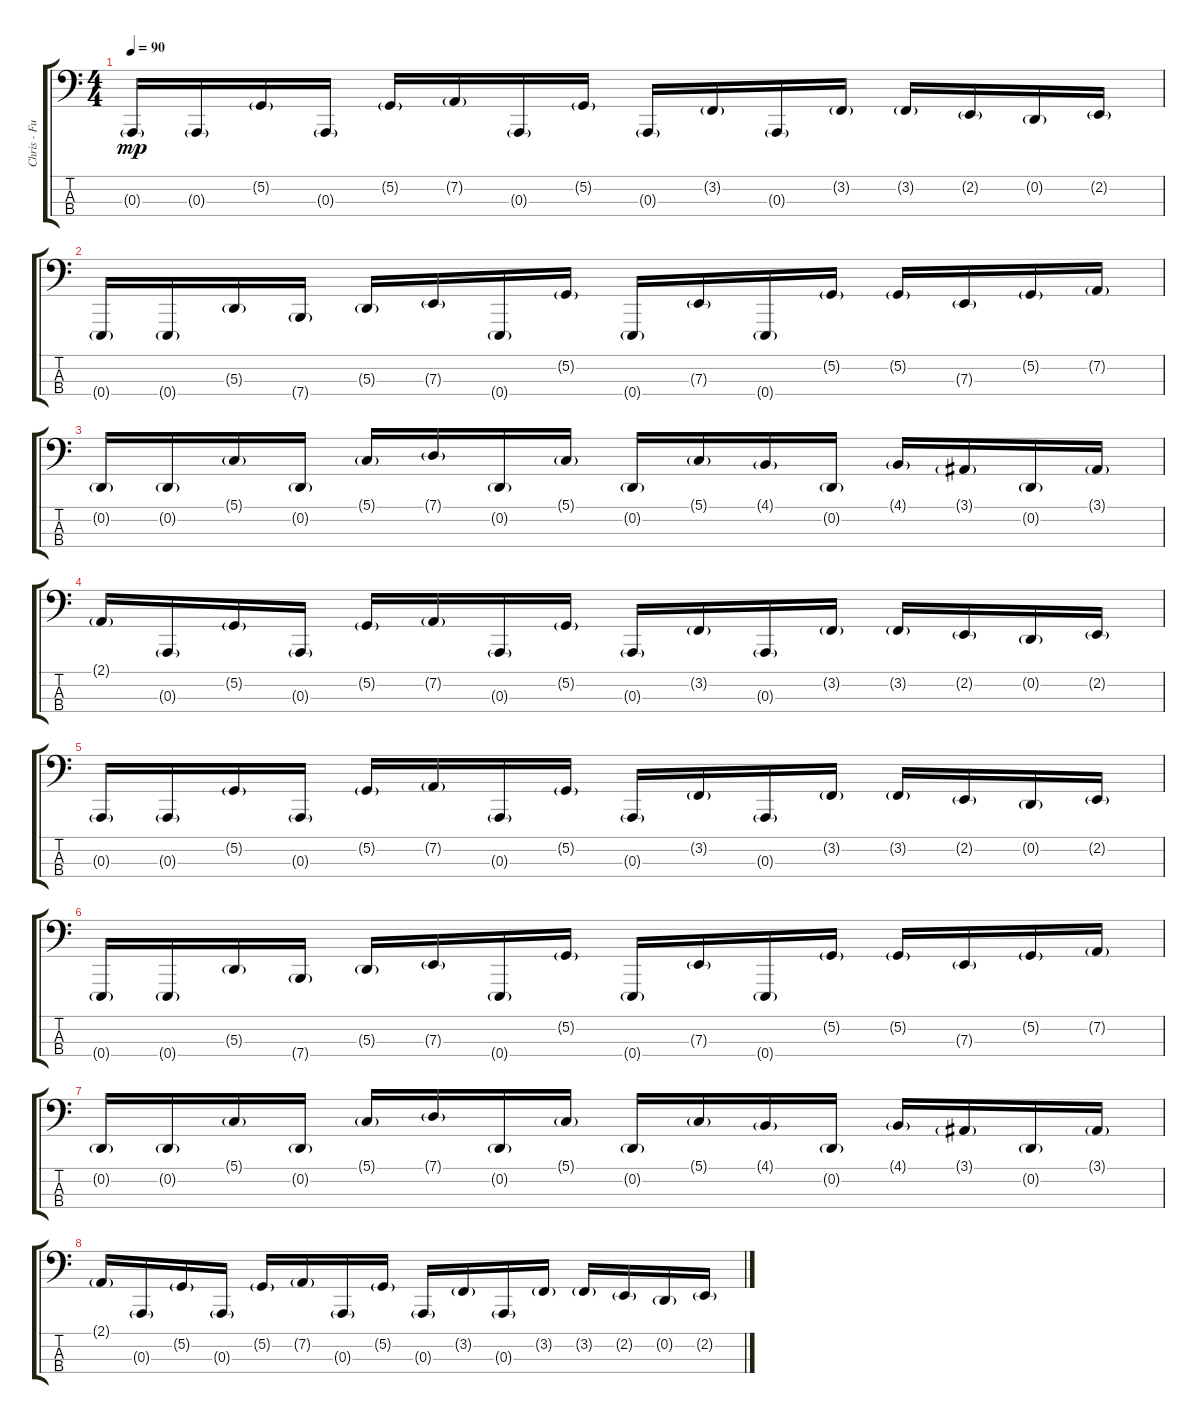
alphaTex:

\track ("Chris - Fuzz Bass." "Chris - Fu") {instrument lead2sawtooth}
\staff {score tabs}
\tuning (G2 D2 A1 E1) {hide}
\ts (4 4)
\tempo 90
\clef f4
\ks c
0.3{g}.16{dy mp instrument lead2sawtooth} 0.3{g}.16 5.2{g}.16 0.3{g}.16 5.2{g}.16 7.2{g}.16 0.3{g}.16 5.2{g}.16 0.3{g}.16 3.2{g}.16 0.3{g}.16 3.2{g}.16 3.2{g}.16 2.2{g}.16 0.2{g}.16 2.2{g}.16 |
0.4{g}.16 0.4{g}.16 5.3{g}.16 7.4{g}.16 5.3{g}.16 7.3{g}.16 0.4{g}.16 5.2{g}.16 0.4{g}.16 7.3{g}.16 0.4{g}.16 5.2{g}.16 5.2{g}.16 7.3{g}.16 5.2{g}.16 7.2{g}.16 |
0.2{g}.16 0.2{g}.16 5.1{g}.16 0.2{g}.16 5.1{g}.16 7.1{g}.16 0.2{g}.16 5.1{g}.16 0.2{g}.16 5.1{g}.16 4.1{g}.16 0.2{g}.16 4.1{g}.16 3.1{g}.16 0.2{g}.16 3.1{g}.16 |
2.1{g}.16 0.3{g}.16 5.2{g}.16 0.3{g}.16 5.2{g}.16 7.2{g}.16 0.3{g}.16 5.2{g}.16 0.3{g}.16 3.2{g}.16 0.3{g}.16 3.2{g}.16 3.2{g}.16 2.2{g}.16 0.2{g}.16 2.2{g}.16 |
0.3{g}.16 0.3{g}.16 5.2{g}.16 0.3{g}.16 5.2{g}.16 7.2{g}.16 0.3{g}.16 5.2{g}.16 0.3{g}.16 3.2{g}.16 0.3{g}.16 3.2{g}.16 3.2{g}.16 2.2{g}.16 0.2{g}.16 2.2{g}.16 |
0.4{g}.16 0.4{g}.16 5.3{g}.16 7.4{g}.16 5.3{g}.16 7.3{g}.16 0.4{g}.16 5.2{g}.16 0.4{g}.16 7.3{g}.16 0.4{g}.16 5.2{g}.16 5.2{g}.16 7.3{g}.16 5.2{g}.16 7.2{g}.16 |
0.2{g}.16 0.2{g}.16 5.1{g}.16 0.2{g}.16 5.1{g}.16 7.1{g}.16 0.2{g}.16 5.1{g}.16 0.2{g}.16 5.1{g}.16 4.1{g}.16 0.2{g}.16 4.1{g}.16 3.1{g}.16 0.2{g}.16 3.1{g}.16 |
2.1{g}.16 0.3{g}.16 5.2{g}.16 0.3{g}.16 5.2{g}.16 7.2{g}.16 0.3{g}.16 5.2{g}.16 0.3{g}.16 3.2{g}.16 0.3{g}.16 3.2{g}.16 3.2{g}.16 2.2{g}.16 0.2{g}.16 2.2{g}.16
